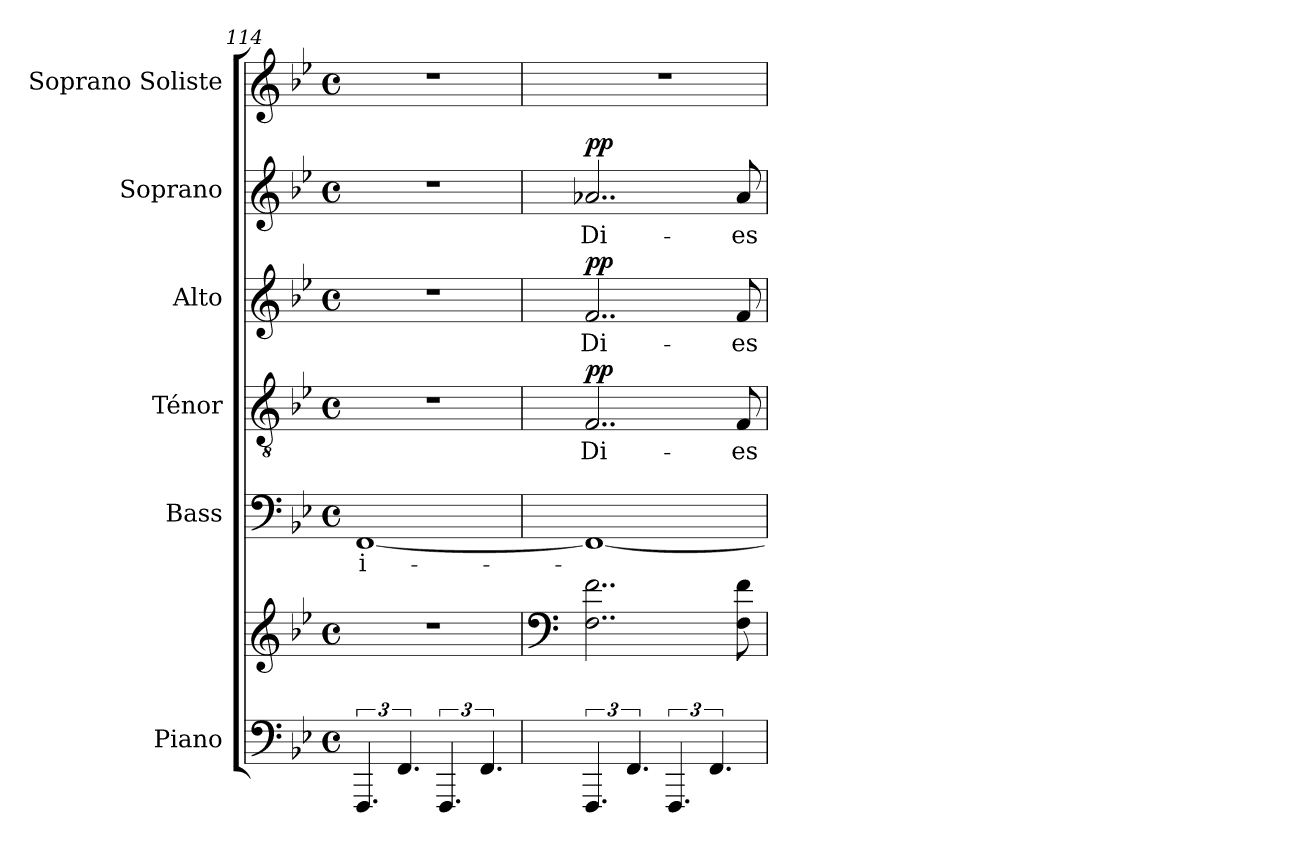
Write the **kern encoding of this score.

**kern	**kern	**kern	**text	**kern	**text	**dynam	**kern	**text	**dynam	**kern	**text	**dynam	**kern
*part6	*part6	*part5	*part5	*part4	*part4	*part4	*part3	*part3	*part3	*part2	*part2	*part2	*part1
*staff7	*staff6	*staff5	*staff5	*staff4	*staff4	*staff4	*staff3	*staff3	*staff3	*staff2	*staff2	*staff2	*staff1
*I"Piano	*	*I"Bass	*	*I"Ténor	*	*	*I"Alto	*	*	*I"Soprano	*	*	*I"Soprano Soliste
*I'Pno.	*	*I'B.	*	*I'T.	*	*	*I'A.	*	*	*I'S.	*	*	*
*clefF4	*clefG2	*clefF4	*	*clefGv2	*	*	*clefG2	*	*	*clefG2	*	*	*clefG2
*	*	*	*	*	*	*	*	*	*	*ITrd2c3	*	*	*
*k[b-e-]	*k[b-e-]	*k[b-e-]	*	*k[b-e-]	*	*	*k[b-e-]	*	*	*k[f#]	*	*	*k[b-e-]
*M4/4	*M4/4	*M4/4	*	*M4/4	*	*	*M4/4	*	*	*M4/4	*	*	*M4/4
*met(c)	*met(c)	*met(c)	*	*met(c)	*	*	*met(c)	*	*	*met(c)	*	*	*met(c)
=114	=114	=114	=114	=114	=114	=114	=114	=114	=114	=114	=114	=114	=114
6.FFF/	1r	[1FF	i-	1r	.	.	1r	.	.	1r	.	.	1r
6.FF/	.	.	.	.	.	.	.	.	.	.	.	.	.
6.FFF/	.	.	.	.	.	.	.	.	.	.	.	.	.
6.FF/	.	.	.	.	.	.	.	.	.	.	.	.	.
=115	=115	=115	=115	=115	=115	=115	=115	=115	=115	=115	=115	=115	=115
*	*clefF4	*	*	*	*	*	*	*	*	*	*	*	*
!	!	!	!	!	!	!LO:DY:a	!	!	!LO:DY:a	!	!	!LO:DY:a	!
6.FFF/	2..F\ 2..f\	1FF_	.	2..F/	Di-	pp	2..f/	Di-	pp	2..fni/	Di-	pp	1r
6.FF/	.	.	.	.	.	.	.	.	.	.	.	.	.
6.FFF/	.	.	.	.	.	.	.	.	.	.	.	.	.
6.FF/	.	.	.	.	.	.	.	.	.	.	.	.	.
.	8F\ 8f\	.	.	8F/	-es	.	8f/	-es	.	8fi/	-es	.	.
=	=	=	=	=	=	=	=	=	=	=	=	=	=
*-	*-	*-	*-	*-	*-	*-	*-	*-	*-	*-	*-	*-	*-
